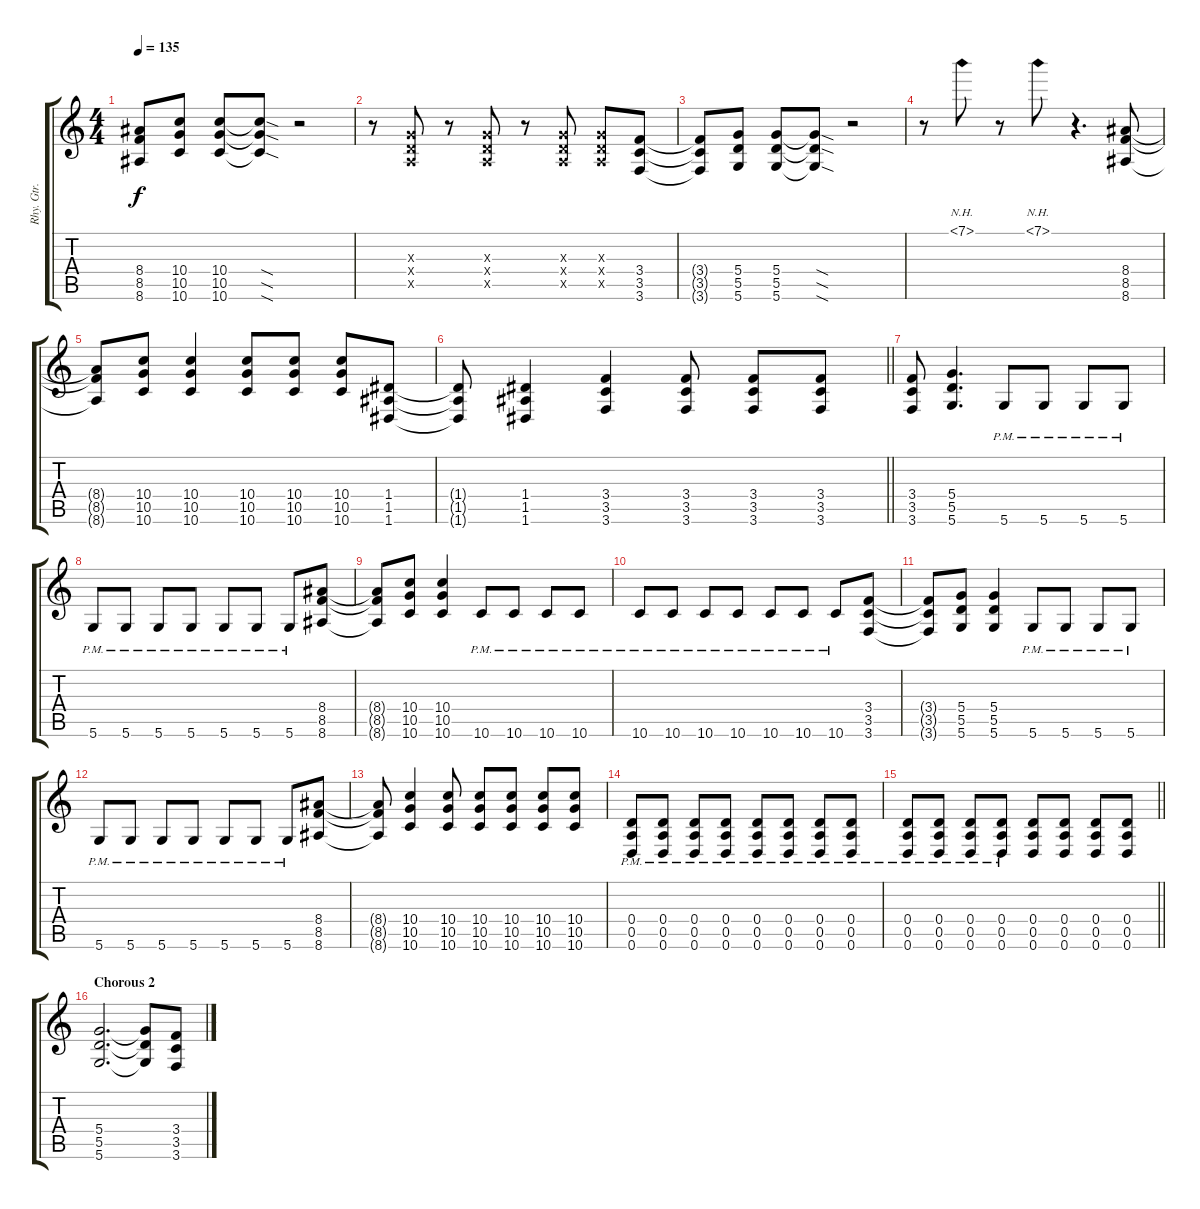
\track ("Rhy. Gtr. 2" "Rhy. Gtr. ") {instrument distortionguitar}
\staff {score tabs}
\tuning (E4 B3 G3 D3 A2 D2) {hide}
\ts (4 4)
\tempo 135
\clef g2
\ks c
(8.4{t} 8.5{t} 8.6{t}).8{dy f} (10.4 10.5 10.6).8 (10.4 10.5 10.6).8 (10.4{sod t} 10.5{sod t} 10.6{sod t}).8 r.2 |
r.8 (0.3{x} 0.4{x} 0.5{x}).8 r.8 (0.3{x} 0.4{x} 0.5{x}).8 r.8 (0.3{x} 0.4{x} 0.5{x}).8 (0.3{x} 0.4{x} 0.5{x}).8 (3.4 3.5 3.6).8 |
(3.4{t} 3.5{t} 3.6{t}).8 (5.4 5.5 5.6).8 (5.4 5.5 5.6).8 (5.4{sod t} 5.5{sod t} 5.6{sod t}).8 r.2 |
r.8 7.1{nh}.8 r.8 7.1{nh}.8 r.4{d} (8.4 8.5 8.6).8 |
(8.4{t} 8.5{t} 8.6{t}).8 (10.4 10.5 10.6).8 (10.4 10.5 10.6).4 (10.4 10.5 10.6).8 (10.4 10.5 10.6).8 (10.4 10.5 10.6).8 (1.4 1.5 1.6).8 |
\barLineRight lightlight
(1.4{t} 1.5{t} 1.6{t}).8 (1.4 1.5 1.6).4 (3.4 3.5 3.6).4 (3.4 3.5 3.6).8 (3.4 3.5 3.6).8 (3.4 3.5 3.6).8 |
\section ("" "")
(3.4 3.5 3.6).8 (5.4 5.5 5.6).4{d} 5.6{pm}.8 5.6{pm}.8 5.6{pm}.8 5.6{pm}.8 |
5.6{pm}.8 5.6{pm}.8 5.6{pm}.8 5.6{pm}.8 5.6{pm}.8 5.6{pm}.8 5.6{pm}.8 (8.4 8.5 8.6).8 |
(8.4{t} 8.5{t} 8.6{t}).8 (10.4 10.5 10.6).8 (10.4 10.5 10.6).4 10.6{pm}.8 10.6{pm}.8 10.6{pm}.8 10.6{pm}.8 |
10.6{pm}.8 10.6{pm}.8 10.6{pm}.8 10.6{pm}.8 10.6{pm}.8 10.6{pm}.8 10.6{pm}.8 (3.4 3.5 3.6).8 |
(3.4{t} 3.5{t} 3.6{t}).8 (5.4 5.5 5.6).8 (5.4 5.5 5.6).4 5.6{pm}.8 5.6{pm}.8 5.6{pm}.8 5.6{pm}.8 |
5.6{pm}.8 5.6{pm}.8 5.6{pm}.8 5.6{pm}.8 5.6{pm}.8 5.6{pm}.8 5.6{pm}.8 (8.4 8.5 8.6).8 |
(8.4{t} 8.5{t} 8.6{t}).8 (10.4 10.5 10.6).4 (10.4 10.5 10.6).8 (10.4 10.5 10.6).8 (10.4 10.5 10.6).8 (10.4 10.5 10.6).8 (10.4 10.5 10.6).8 |
(0.4{pm} 0.5{pm} 0.6{pm}).8 (0.4{pm} 0.5{pm} 0.6{pm}).8 (0.4{pm} 0.5{pm} 0.6{pm}).8 (0.4{pm} 0.5{pm} 0.6{pm}).8 (0.4{pm} 0.5{pm} 0.6{pm}).8 (0.4{pm} 0.5{pm} 0.6{pm}).8 (0.4{pm} 0.5{pm} 0.6{pm}).8 (0.4{pm} 0.5{pm} 0.6{pm}).8 |
\barLineRight lightlight
(0.4{pm} 0.5{pm} 0.6{pm}).8 (0.4{pm} 0.5{pm} 0.6{pm}).8 (0.4{pm} 0.5{pm} 0.6{pm}).8 (0.4{pm} 0.5{pm} 0.6{pm}).8 (0.4 0.5 0.6).8 (0.4 0.5 0.6).8 (0.4 0.5 0.6).8 (0.4 0.5 0.6).8 |
\section ("" "Chorous 2")
(5.4 5.5 5.6).2{d} (5.4{t} 5.5{t} 5.6{t}).8 (3.4 3.5 3.6).8
